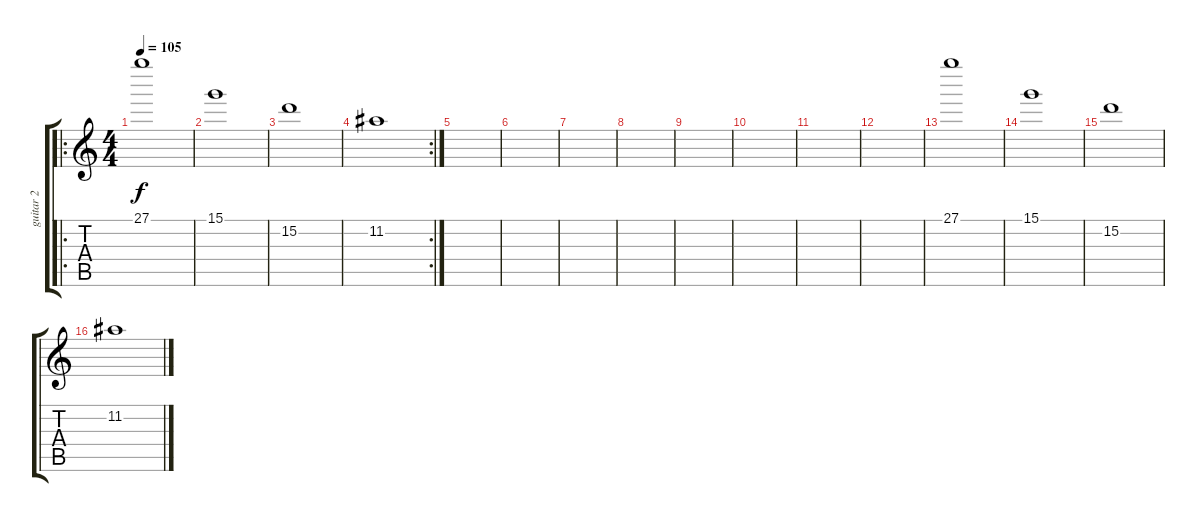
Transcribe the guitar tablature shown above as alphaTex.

\track ("guitar 2" "guitar 2") {instrument distortionguitar}
\staff {score tabs}
\tuning (E4 B3 G3 D3 A2 E2) {hide}
\ro
\ts (4 4)
\tempo 105
\clef g2
\ks c
27.1.1{dy f instrument distortionguitar} |
15.1.1 |
15.2.1 |
\rc 2
11.2.1 |
|
|
|
|
|
|
|
|
27.1.1 |
15.1.1 |
15.2.1 |
11.2.1
